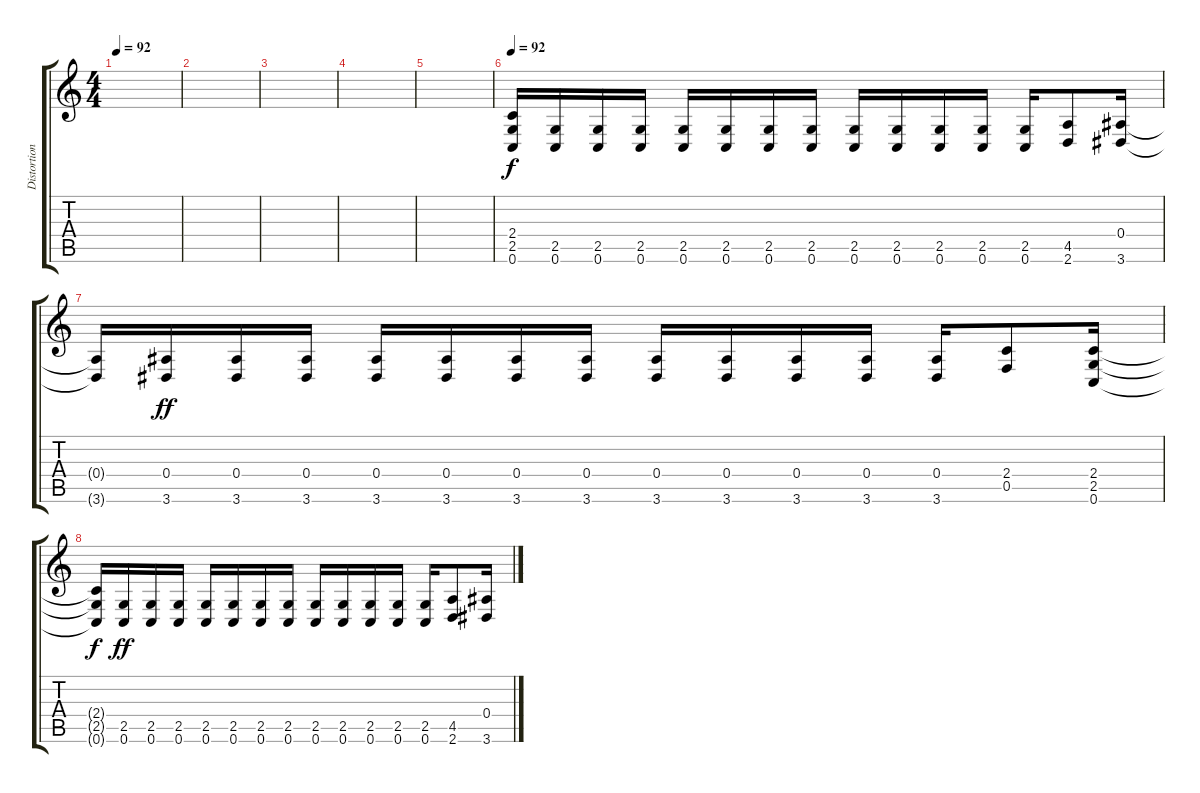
\track ("Distortion Cello 2" "Distortion") {instrument distortionguitar}
\staff {score tabs}
\tuning (C4 G3 Eb3 Bb2 F2 C2) {hide}
\ts (4 4)
\tempo 92
\clef g2
\ks c
|
|
|
|
|
\tempo 92
(2.4 2.5 0.6).16{instrument distortionguitar} (2.5 0.6).16 (2.5 0.6).16 (2.5 0.6).16 (2.5 0.6).16 (2.5 0.6).16 (2.5 0.6).16 (2.5 0.6).16 (2.5 0.6).16 (2.5 0.6).16 (2.5 0.6).16 (2.5 0.6).16 (2.5 0.6).16 (4.5 2.6).8 (0.4 3.6).16 |
(0.4{t} 3.6{t}).16{dy f} (0.4 3.6).16{dy ff} (0.4 3.6).16 (0.4 3.6).16 (0.4 3.6).16 (0.4 3.6).16 (0.4 3.6).16 (0.4 3.6).16 (0.4 3.6).16 (0.4 3.6).16 (0.4 3.6).16 (0.4 3.6).16 (0.4 3.6).16 (2.4 0.5).8 (2.4 2.5 0.6).16 |
(2.4{t} 2.5{t} 0.6{t}).16{dy f} (2.5 0.6).16{dy ff} (2.5 0.6).16 (2.5 0.6).16 (2.5 0.6).16 (2.5 0.6).16 (2.5 0.6).16 (2.5 0.6).16 (2.5 0.6).16 (2.5 0.6).16 (2.5 0.6).16 (2.5 0.6).16 (2.5 0.6).16 (4.5 2.6).8 (0.4 3.6).16
